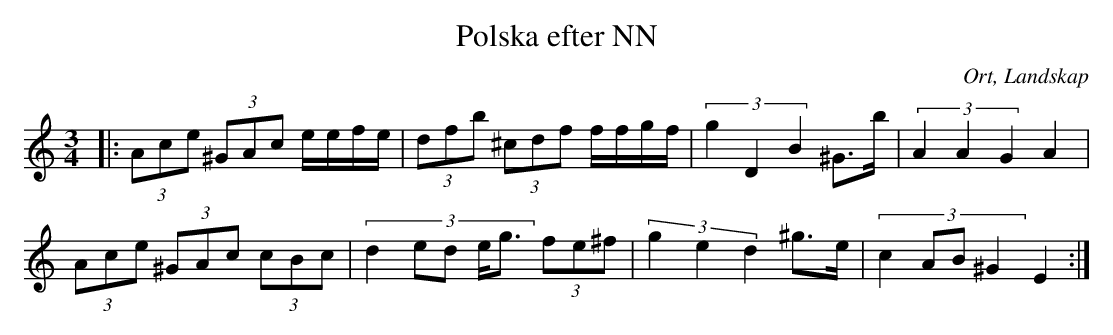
X:1
T:Polska efter NN
O:Ort, Landskap
M:3/4
L:1/8
K:C
|: (3 Ace (3^GAc e/e/f/e/| (3 dfb (3^cdf f/f/g/f/|(3:2:3 g2 D2 B2 ^G>b|(3:2:3 A2 A2 G2 A2|
(3 Ace (3^GAc (3cBc| (3:2:5 d2 ed e<g (3fe^f|(3:2:3 g2 e2 d2 ^g>e|(3:2:4 c2 AB ^G2 E2:|
